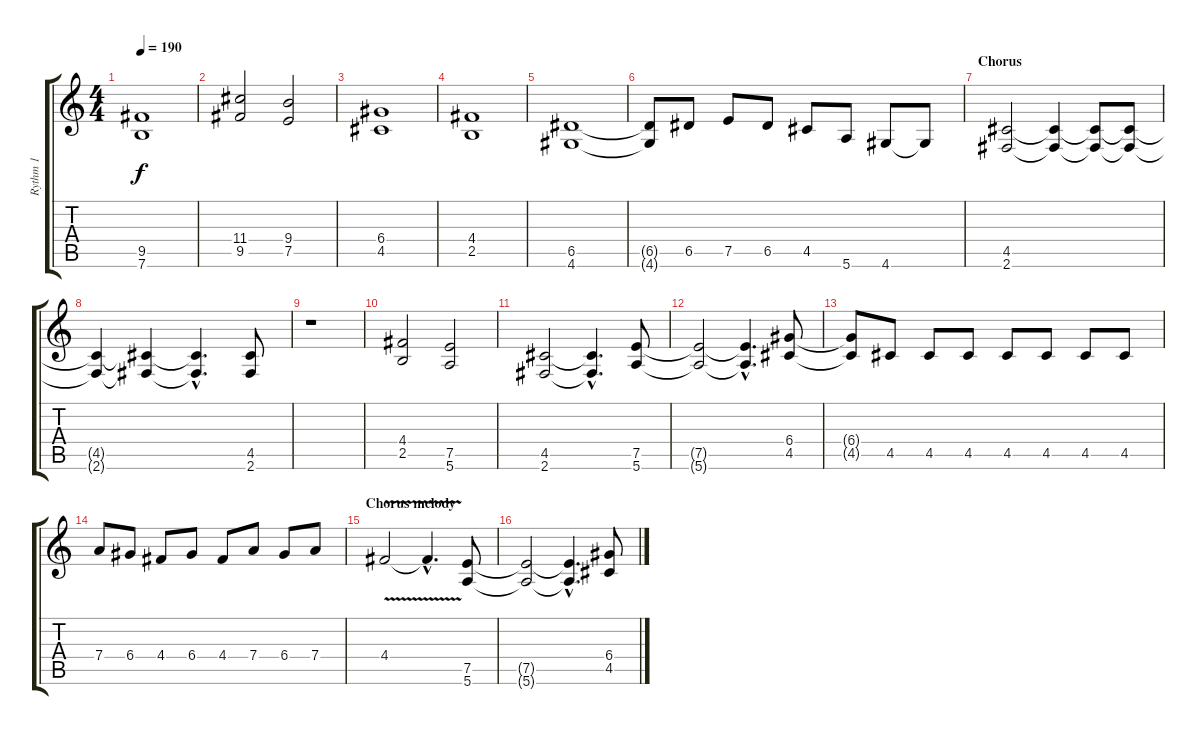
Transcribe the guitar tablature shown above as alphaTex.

\track ("Rythm 1" "Rythm 1") {instrument distortionguitar}
\staff {score tabs}
\tuning (E4 B3 G3 D3 A2 E2) {hide}
\ts (4 4)
\tempo 190
\clef g2
\ks c
(9.5 7.6).1{dy f} |
(11.4 9.5).2 (9.4 7.5).2 |
(6.4 4.5).1 |
(4.4 2.5).1 |
(6.5 4.6).1 |
(6.5{t} 4.6{t}).8 6.5.8 7.5.8 6.5.8 4.5.8 5.6.8 4.6.8 4.6{t}.8 |
\section ("" "Chorus")
(4.5 2.6).2 (4.5{t} 2.6{t}).4 (4.5{t} 2.6{t}).8 (4.5{t} 2.6{t}).8 |
(4.5{t} 2.6{t}).4 (4.5{t} 2.6{t}).4 (4.5{hac t} 2.6{hac t}).4{d} (4.5 2.6).8 |
r.1 |
(4.4 2.5).2 (7.5 5.6).2 |
(4.5 2.6).2 (4.5{hac t} 2.6{hac t}).4{d} (7.5 5.6).8 |
(7.5{t} 5.6{t}).2 (7.5{hac t} 5.6{hac t}).4{d} (6.4 4.5).8 |
(6.4{t} 4.5{t}).8 4.5.8 4.5.8 4.5.8 4.5.8 4.5.8 4.5.8 4.5.8 |
7.4.8 6.4.8 4.4.8 6.4.8 4.4.8 7.4.8 6.4.8 7.4.8 |
\section ("" "Chorus melody")
4.4{v}.2 4.4{hac t}.4{d} (7.5 5.6).8 |
(7.5{t} 5.6{t}).2 (7.5{hac t} 5.6{hac t}).4{d} (6.4 4.5).8
